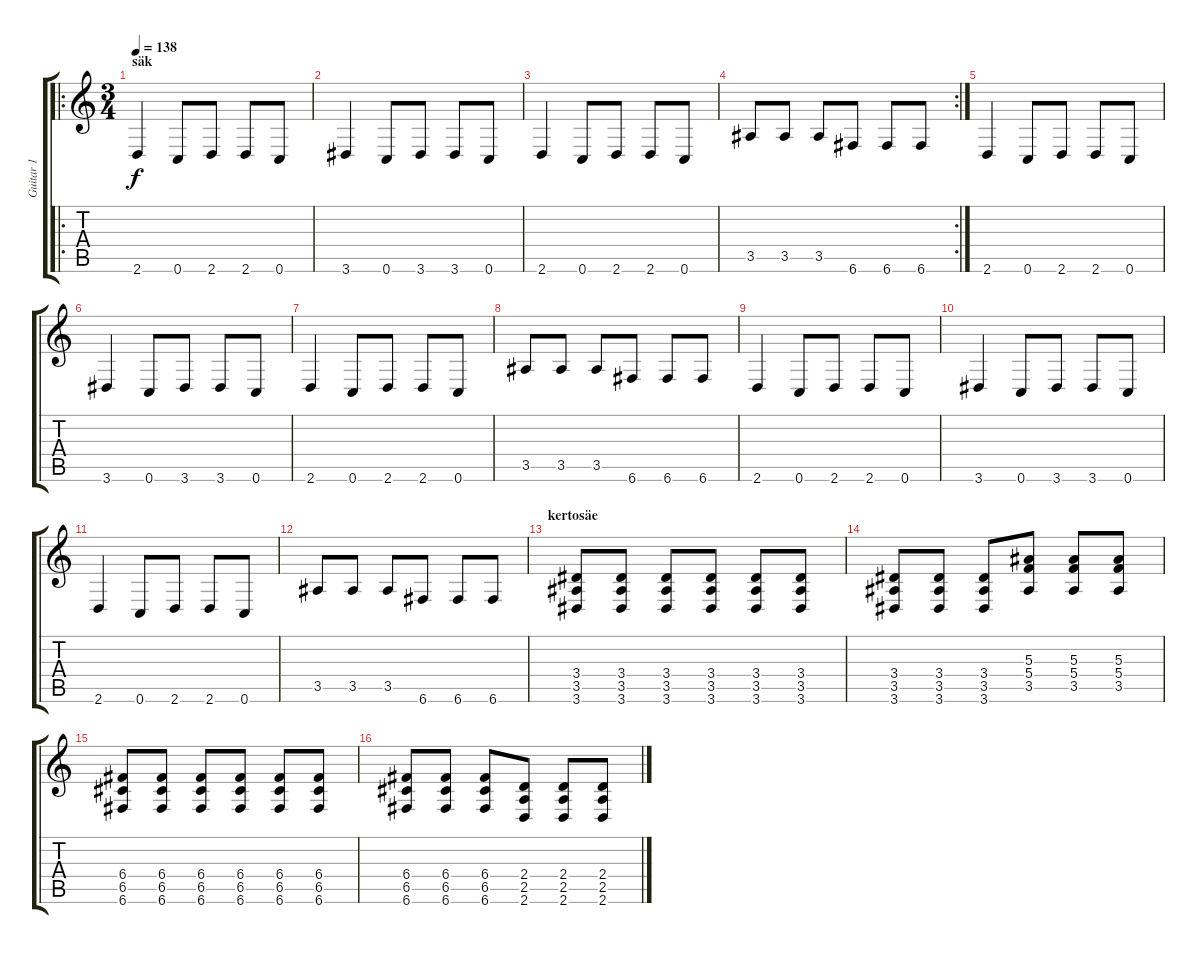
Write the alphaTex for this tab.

\track ("Guitar 1" "Guitar 1") {instrument overdrivenguitar}
\staff {score tabs}
\tuning (D4 A3 F3 C3 G2 C2) {hide}
\ro
\ts (3 4)
\section ("" "säk")
\tempo 138
\clef g2
\ks c
2.6.4{dy f} 0.6.8 2.6.8 2.6.8 0.6.8 |
3.6.4 0.6.8 3.6.8 3.6.8 0.6.8 |
2.6.4 0.6.8 2.6.8 2.6.8 0.6.8 |
\rc 2
3.5.8 3.5.8 3.5.8 6.6.8 6.6.8 6.6.8 |
2.6.4 0.6.8 2.6.8 2.6.8 0.6.8 |
3.6.4 0.6.8 3.6.8 3.6.8 0.6.8 |
2.6.4 0.6.8 2.6.8 2.6.8 0.6.8 |
3.5.8 3.5.8 3.5.8 6.6.8 6.6.8 6.6.8 |
2.6.4 0.6.8 2.6.8 2.6.8 0.6.8 |
3.6.4 0.6.8 3.6.8 3.6.8 0.6.8 |
2.6.4 0.6.8 2.6.8 2.6.8 0.6.8 |
3.5.8 3.5.8 3.5.8 6.6.8 6.6.8 6.6.8 |
\section ("" "kertosäe")
(3.4 3.5 3.6).8 (3.4 3.5 3.6).8 (3.4 3.5 3.6).8 (3.4 3.5 3.6).8 (3.4 3.5 3.6).8 (3.4 3.5 3.6).8 |
(3.4 3.5 3.6).8 (3.4 3.5 3.6).8 (3.4 3.5 3.6).8 (5.3 5.4 3.5).8 (5.3 5.4 3.5).8 (5.3 5.4 3.5).8 |
(6.4 6.5 6.6).8 (6.4 6.5 6.6).8 (6.4 6.5 6.6).8 (6.4 6.5 6.6).8 (6.4 6.5 6.6).8 (6.4 6.5 6.6).8 |
(6.4 6.5 6.6).8 (6.4 6.5 6.6).8 (6.4 6.5 6.6).8 (2.4 2.5 2.6).8 (2.4 2.5 2.6).8 (2.4 2.5 2.6).8
